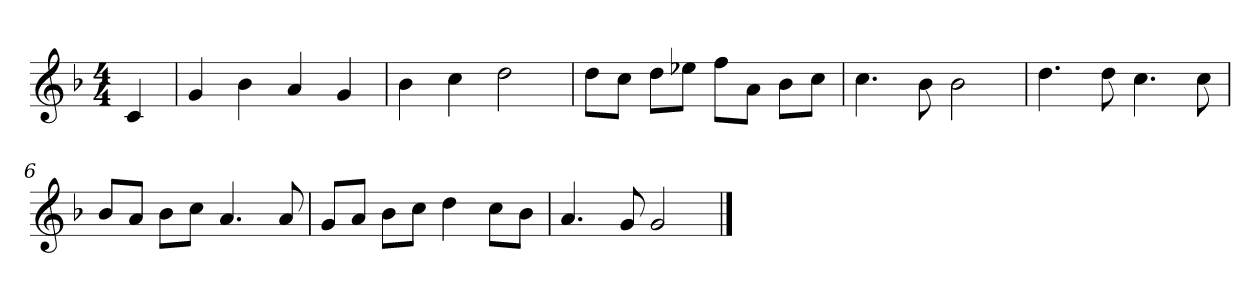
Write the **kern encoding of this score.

**kern
*part1
*staff1
*k[b-]
*M4/4
*MM120
=
4c
=1
4g
4b-
4a
4g
=2
4b-
4cc
2dd
=3
8ddL
8ccJ
8ddL
8ee-XJ
8ffL
8aJ
8b-L
8ccJ
=4
4.cc
8b-
2b-
=5
4.dd
8dd
4.cc
8cc
=6
8b-L
8aJ
8b-L
8ccJ
4.a
8a
=7
8gL
8aJ
8b-L
8ccJ
4dd
8ccL
8b-J
=8
4.a
8g
2g
==
*-
